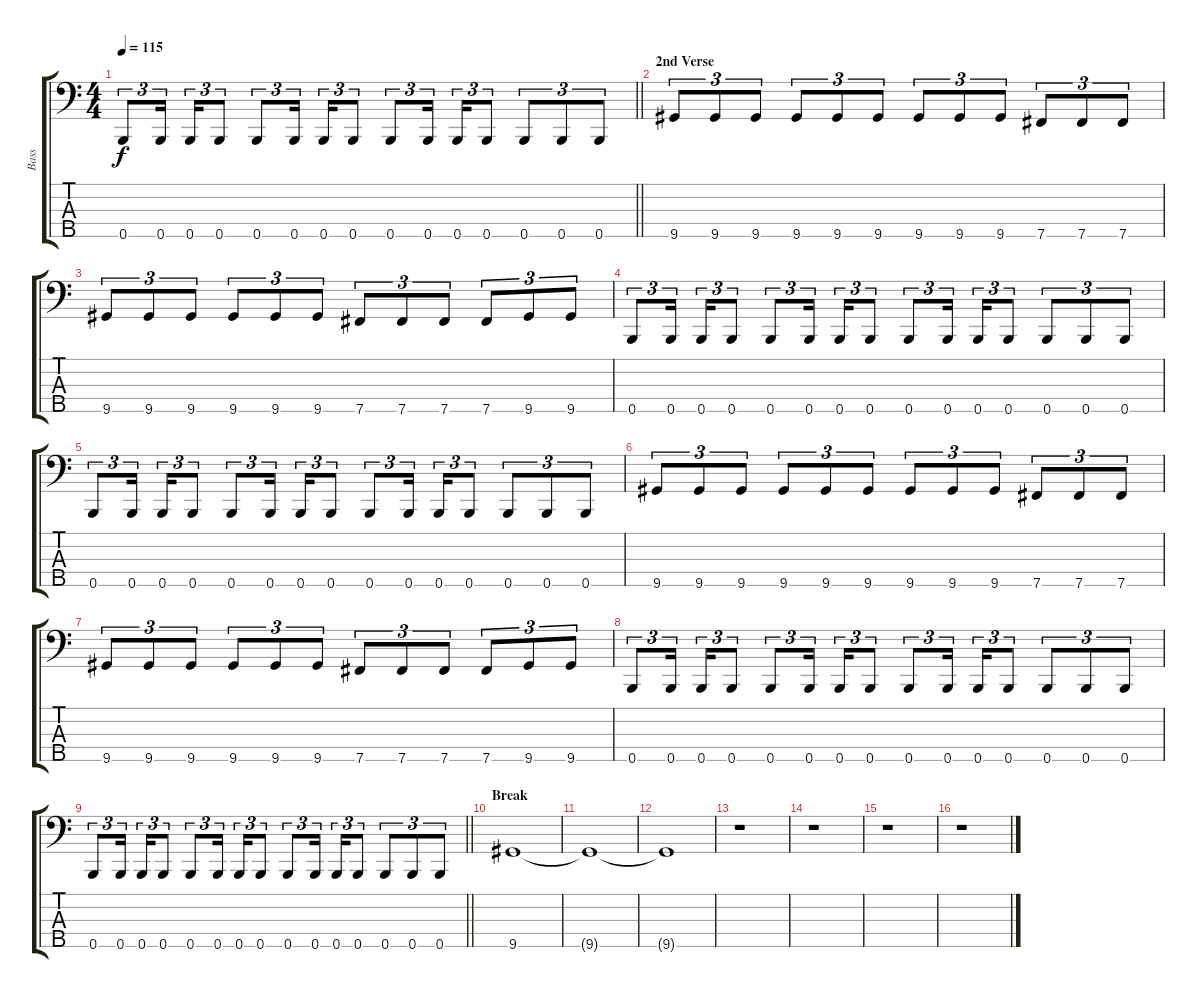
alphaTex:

\track ("Bass" "Bass") {instrument electricbassfinger}
\staff {score tabs}
\tuning (E2 B1 Gb1 Db1 B0) {hide}
\ts (4 4)
\tempo 115
\clef f4
\barLineRight lightlight
\ks c
0.5.8{tu (3 2) dy f} 0.5.16{tu (3 2)} 0.5.16{tu (3 2)} 0.5.8{tu (3 2)} 0.5.8{tu (3 2)} 0.5.16{tu (3 2)} 0.5.16{tu (3 2)} 0.5.8{tu (3 2)} 0.5.8{tu (3 2)} 0.5.16{tu (3 2)} 0.5.16{tu (3 2)} 0.5.8{tu (3 2)} 0.5.8{tu (3 2)} 0.5.8{tu (3 2)} 0.5.8{tu (3 2)} |
\section ("" "2nd Verse")
9.5.8{tu (3 2)} 9.5.8{tu (3 2)} 9.5.8{tu (3 2)} 9.5.8{tu (3 2)} 9.5.8{tu (3 2)} 9.5.8{tu (3 2)} 9.5.8{tu (3 2)} 9.5.8{tu (3 2)} 9.5.8{tu (3 2)} 7.5.8{tu (3 2)} 7.5.8{tu (3 2)} 7.5.8{tu (3 2)} |
9.5.8{tu (3 2)} 9.5.8{tu (3 2)} 9.5.8{tu (3 2)} 9.5.8{tu (3 2)} 9.5.8{tu (3 2)} 9.5.8{tu (3 2)} 7.5.8{tu (3 2)} 7.5.8{tu (3 2)} 7.5.8{tu (3 2)} 7.5.8{tu (3 2)} 9.5.8{tu (3 2)} 9.5.8{tu (3 2)} |
0.5.8{tu (3 2)} 0.5.16{tu (3 2)} 0.5.16{tu (3 2)} 0.5.8{tu (3 2)} 0.5.8{tu (3 2)} 0.5.16{tu (3 2)} 0.5.16{tu (3 2)} 0.5.8{tu (3 2)} 0.5.8{tu (3 2)} 0.5.16{tu (3 2)} 0.5.16{tu (3 2)} 0.5.8{tu (3 2)} 0.5.8{tu (3 2)} 0.5.8{tu (3 2)} 0.5.8{tu (3 2)} |
0.5.8{tu (3 2)} 0.5.16{tu (3 2)} 0.5.16{tu (3 2)} 0.5.8{tu (3 2)} 0.5.8{tu (3 2)} 0.5.16{tu (3 2)} 0.5.16{tu (3 2)} 0.5.8{tu (3 2)} 0.5.8{tu (3 2)} 0.5.16{tu (3 2)} 0.5.16{tu (3 2)} 0.5.8{tu (3 2)} 0.5.8{tu (3 2)} 0.5.8{tu (3 2)} 0.5.8{tu (3 2)} |
9.5.8{tu (3 2)} 9.5.8{tu (3 2)} 9.5.8{tu (3 2)} 9.5.8{tu (3 2)} 9.5.8{tu (3 2)} 9.5.8{tu (3 2)} 9.5.8{tu (3 2)} 9.5.8{tu (3 2)} 9.5.8{tu (3 2)} 7.5.8{tu (3 2)} 7.5.8{tu (3 2)} 7.5.8{tu (3 2)} |
9.5.8{tu (3 2)} 9.5.8{tu (3 2)} 9.5.8{tu (3 2)} 9.5.8{tu (3 2)} 9.5.8{tu (3 2)} 9.5.8{tu (3 2)} 7.5.8{tu (3 2)} 7.5.8{tu (3 2)} 7.5.8{tu (3 2)} 7.5.8{tu (3 2)} 9.5.8{tu (3 2)} 9.5.8{tu (3 2)} |
0.5.8{tu (3 2)} 0.5.16{tu (3 2)} 0.5.16{tu (3 2)} 0.5.8{tu (3 2)} 0.5.8{tu (3 2)} 0.5.16{tu (3 2)} 0.5.16{tu (3 2)} 0.5.8{tu (3 2)} 0.5.8{tu (3 2)} 0.5.16{tu (3 2)} 0.5.16{tu (3 2)} 0.5.8{tu (3 2)} 0.5.8{tu (3 2)} 0.5.8{tu (3 2)} 0.5.8{tu (3 2)} |
\barLineRight lightlight
0.5.8{tu (3 2)} 0.5.16{tu (3 2)} 0.5.16{tu (3 2)} 0.5.8{tu (3 2)} 0.5.8{tu (3 2)} 0.5.16{tu (3 2)} 0.5.16{tu (3 2)} 0.5.8{tu (3 2)} 0.5.8{tu (3 2)} 0.5.16{tu (3 2)} 0.5.16{tu (3 2)} 0.5.8{tu (3 2)} 0.5.8{tu (3 2)} 0.5.8{tu (3 2)} 0.5.8{tu (3 2)} |
\section ("" "Break")
9.5.1 |
9.5{t}.1{volume 0} |
9.5{t}.1 |
r.1 |
r.1 |
r.1 |
r.1
